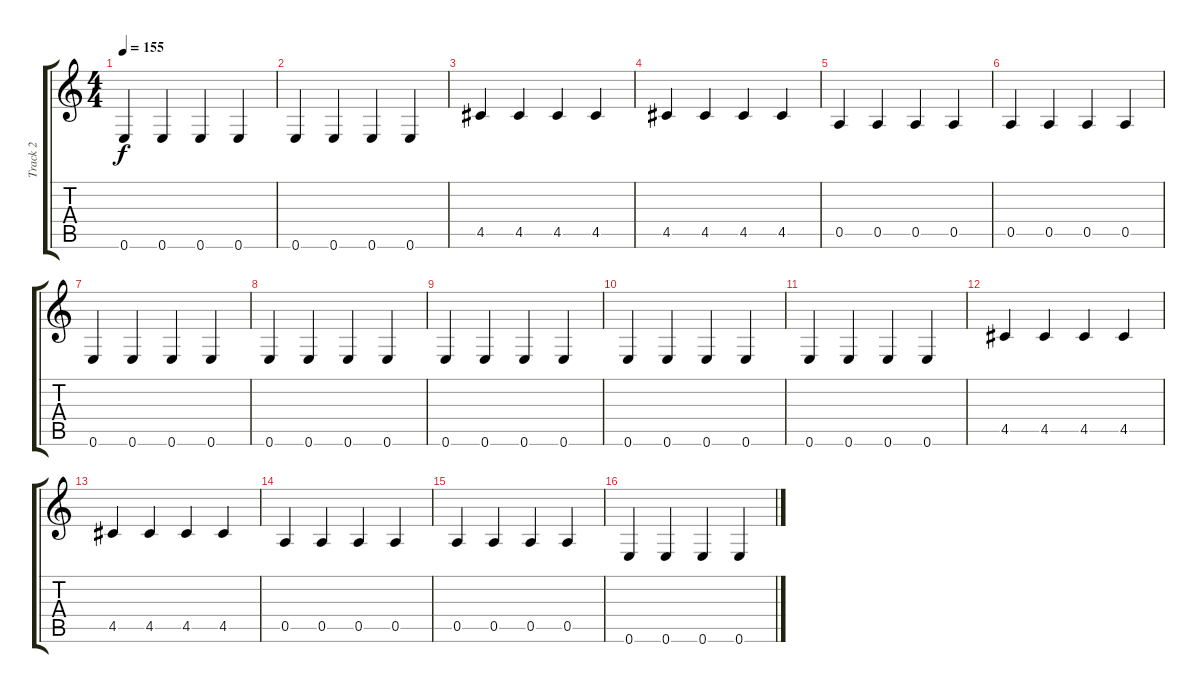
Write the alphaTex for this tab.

\track ("Track 2" "Track 2") {instrument electricbassfinger}
\staff {score tabs}
\tuning (E4 B3 G3 D3 A2 E2) {hide}
\ts (4 4)
\tempo 155
\clef g2
\ks c
0.6.4{dy f instrument electricbassfinger} 0.6.4 0.6.4 0.6.4 |
0.6.4 0.6.4 0.6.4 0.6.4 |
4.5.4 4.5.4 4.5.4 4.5.4 |
4.5.4 4.5.4 4.5.4 4.5.4 |
0.5.4 0.5.4 0.5.4 0.5.4 |
0.5.4 0.5.4 0.5.4 0.5.4 |
0.6.4 0.6.4 0.6.4 0.6.4 |
0.6.4 0.6.4 0.6.4 0.6.4 |
0.6.4 0.6.4 0.6.4 0.6.4 |
0.6.4 0.6.4 0.6.4 0.6.4 |
0.6.4 0.6.4 0.6.4 0.6.4 |
4.5.4 4.5.4 4.5.4 4.5.4 |
4.5.4 4.5.4 4.5.4 4.5.4 |
0.5.4 0.5.4 0.5.4 0.5.4 |
0.5.4 0.5.4 0.5.4 0.5.4 |
0.6.4 0.6.4 0.6.4 0.6.4
